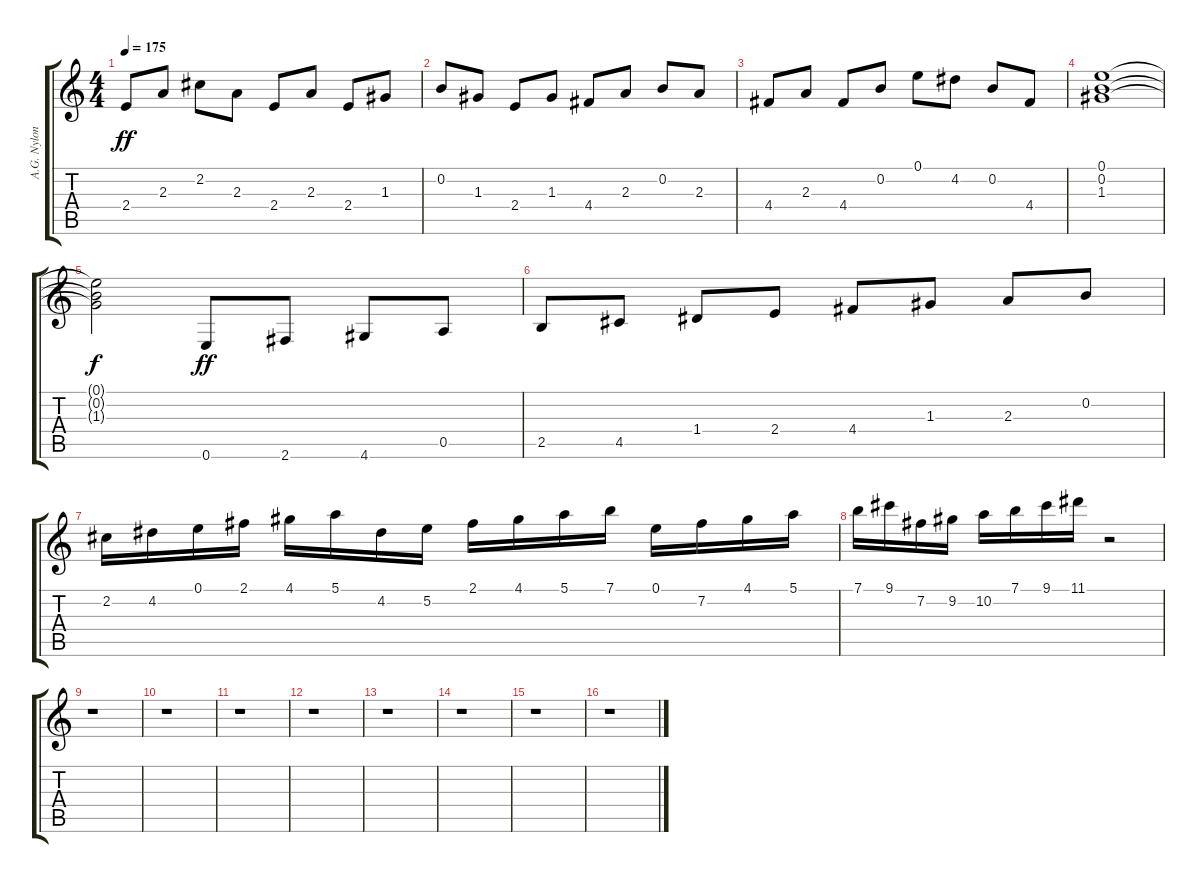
\track ("A.G. Nylon 1" "A.G. Nylon") {instrument acousticguitarnylon}
\staff {score tabs}
\tuning (E4 B3 G3 D3 A2 E2) {hide}
\ts (4 4)
\tempo 175
\clef g2
\ks c
2.4.8{dy ff} 2.3.8 2.2.8 2.3.8 2.4.8 2.3.8 2.4.8 1.3.8 |
0.2.8 1.3.8 2.4.8 1.3.8 4.4.8 2.3.8 0.2.8 2.3.8 |
4.4.8 2.3.8 4.4.8 0.2.8 0.1.8 4.2.8 0.2.8 4.4.8 |
(0.1 0.2 1.3).1 |
(0.1{t} 0.2{t} 1.3{t}).2{dy f} 0.6.8{dy ff} 2.6.8 4.6.8 0.5.8 |
2.5.8 4.5.8 1.4.8 2.4.8 4.4.8 1.3.8 2.3.8 0.2.8 |
2.2.16 4.2.16 0.1.16 2.1.16 4.1.16 5.1.16 4.2.16 5.2.16 2.1.16 4.1.16 5.1.16 7.1.16 0.1.16 7.2.16 4.1.16 5.1.16 |
7.1.16 9.1.16 7.2.16 9.2.16 10.2.16 7.1.16 9.1.16 11.1.16 r.2 |
r.1 |
r.1 |
r.1 |
r.1 |
r.1 |
r.1 |
r.1 |
r.1
